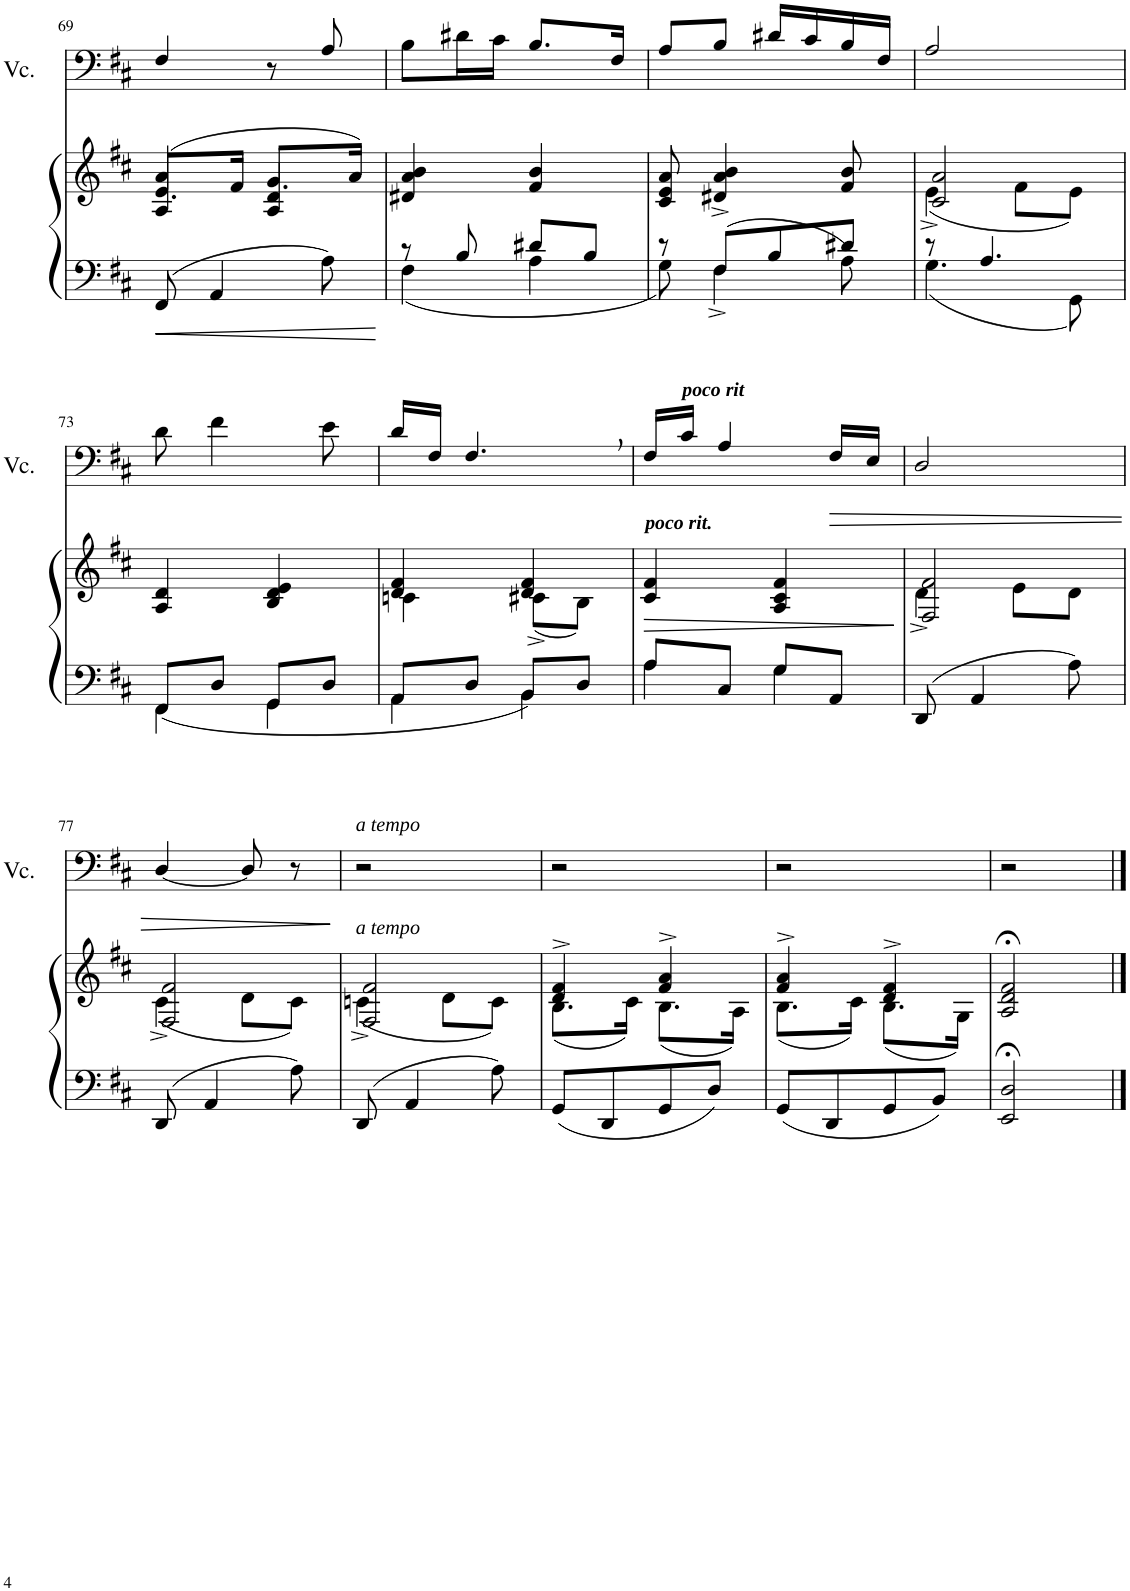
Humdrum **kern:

**kern	**kern	**dynam	**kern
*part2	*part2	*part2	*part1
*staff3	*staff2	*staff2/3	*staff1
*I"Piano	*	*	*I"Cello
!!LO:PB:g=z
*clefF4	*clefG2	*	*clefF4
*k[f#c#]	*k[f#c#]	*	*k[f#c#]
*D:	*D:	*	*D:
*M2/4	*M2/4	*	*M2/4
=69	=69	=69	=69
!	!	!LO:HP:b=2	!
*	*^	*	*
8FF#/	(>4A/ 4a/	8.e/L	<	4F#/
4AA/	.	.	.	.
.	.	16f#/Jk	.	.
.	4A/ 4d/	8.g/L	.	8r
8A\	.	.	.	8A/
.	.	16a/Jk)	.	.
*	*v	*v	*	*
=70	=70	=70	=70
*^	*	*	*
8r	4F#\	4d#X/ 4a/ 4b/	.	8B\L
8B/	.	.	.	16d#X\L
.	.	.	.	16c#\JJ
8d#X/L	4A\	4f#/ 4b/	.	8.B/L
8B/J	.	.	.	.
.	.	.	.	16F#/Jk
=71	=71	=71	=71	=71
8r	8G\	8c#/ 8e/ 8a/	.	8A/L
8F#/L	4F#^\	4d#X/^ 4a/^ 4b/^	.	8B/J
8B/	.	.	.	16d#X/LL
.	.	.	.	16c#/
8d#X/J	8A\	8f#/ 8b/	.	16B/
.	.	.	.	16F#/JJ
=72	=72	=72	=72	=72
*	*	*^	*	*
8r	4.G\	2c#/ 2a/	(<4e^\	.	2A/
4.A/	.	.	.	.	.
.	.	.	8f#\L	.	.
.	8GG\	.	8e\J)	.	.
*	*	*v	*v	*	*
!!LO:LB:g=z
=73	=73	=73	=73	=73
8FF#/L	4FF#\	4A/ 4d/	.	8d\
8D/J	.	.	.	4f#\
8GG/L	4GG\	4B/ 4d/ 4e/	.	.
8D/J	.	.	.	8e\
=74	=74	=74	=74	=74
*	*	*^	*	*
8AA/L	4AA\	4d/ 4f#/	4cn\	.	16d/LL
.	.	.	.	.	16F#/JJ
8D/J	.	.	.	.	4.F#,/
8BB/L	4BB\	4d/ 4f#/	(<8c#X^\L	.	.
8D/J	.	.	8B\J)	.	.
=75	=75	=75	=75	=75	=75
!	!	!LO:TX:a:Bi:t=poco rit.	!	!	!
*	*	*v	*v	*	*
8A/L	4A\	4c#/ 4f#/	.	16F#/LL
!	!	!	!	!LO:TX:a:Bi:t=poco rit
.	.	.	.	16c#/JJ
8C#/J	.	.	.	4A/
8G/L	4G\	4A/ 4c#/ 4f#/	.	.
8AA/J	.	.	.	16F#/LL
.	.	.	.	16E/JJ
*v	*v	*	*	*
.	.	[	.
=76	=76	=76	=76
*	*^	*	*
8DD/	4d^\	2F#/ 2f#/	.	2D/
4AA/	.	.	.	.
.	8e\L	.	.	.
8A\	8d\J	.	.	.
!!LO:LB:g=z
=77	=77	=77	=77	=77
8DD/	(<4c#^\	2F#/ 2f#/	.	[4D/
4AA/	.	.	.	.
.	8d\L	.	.	8D/]
8A\	8c#\J)	.	.	8r
=78	=78	=78	=78	=78
!	!	!	!	!LO:TX:a:i:t=a tempo
!	!LO:TX:a:i:t=a tempo	!	!	!
8DD/	(<4cn^\	2F#/ 2f#/	.	2r
4AA/	.	.	.	.
.	8d\L	.	.	.
8A\	8c\J)	.	.	.
=79	=79	=79	=79	=79
8GG/L	4d/^ 4f#/^	(<8.B\L	.	2r
8DD/	.	.	.	.
.	.	16c#\Jk)	.	.
8GG/	4f#/^ 4a/^	(<8.B\L	.	.
8D/J	.	.	.	.
.	.	16A\Jk)	.	.
=80	=80	=80	=80	=80
8GG/L	4f#/^ 4a/^	(<8.B\L	.	2r
8DD/	.	.	.	.
.	.	16c#\Jk)	.	.
8GG/	4d/^ 4f#/^	(<8.B\L	.	.
8BB/J	.	.	.	.
.	.	16G\Jk)	.	.
*	*v	*v	*	*
=81	=81	=81	=81
2EE/;< 2D/;<	2A/;< 2d/;< 2f#/;<	.	2r
==	==	==	==
*-	*-	*-	*-
